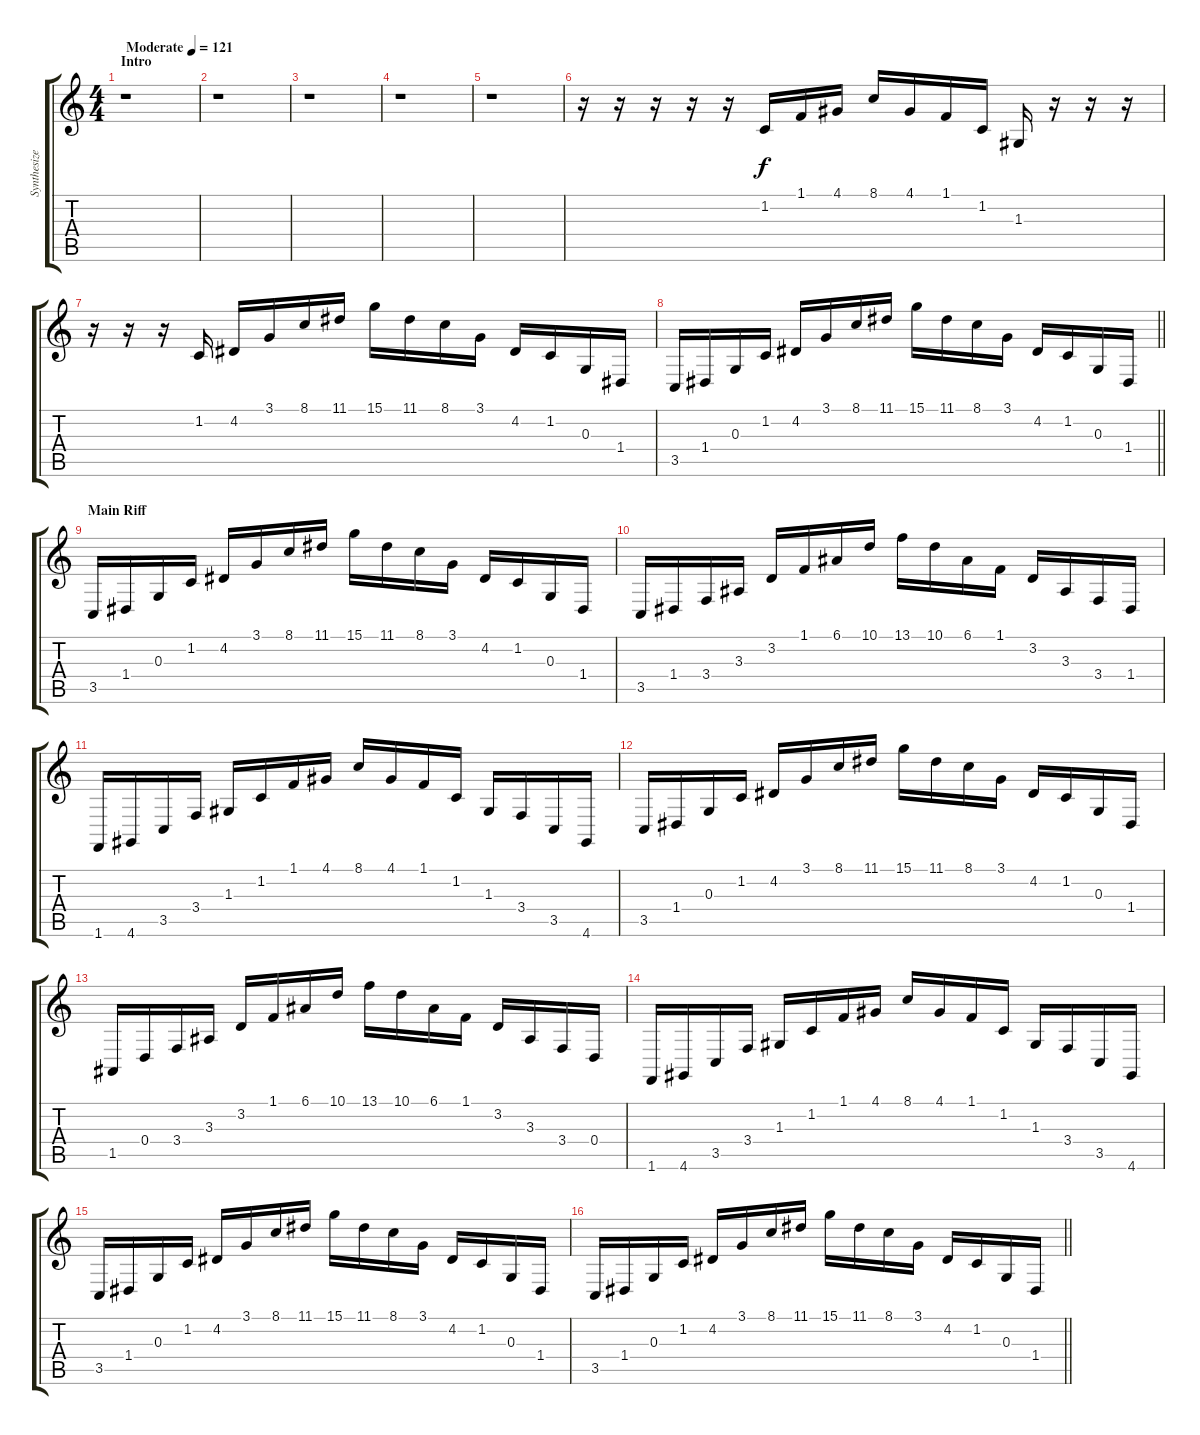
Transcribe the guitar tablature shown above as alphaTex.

\track ("Synthesizer II" "Synthesize") {instrument lead8bassandlead}
\staff {score tabs}
\tuning (E4 B3 G3 D3 A2 E2) {hide}
\ts (4 4)
\section ("" "Intro")
\tempo (121 "Moderate")
\clef g2
\ks c
r.1{dy f instrument lead8bassandlead} |
r.1 |
r.1 |
r.1 |
r.1 |
r.16 r.16 r.16 r.16 r.16 1.2.16 1.1.16 4.1.16 8.1.16 4.1.16 1.1.16 1.2.16 1.3.16 r.16 r.16 r.16 |
r.16 r.16 r.16 1.2.16 4.2.16 3.1.16 8.1.16 11.1.16 15.1.16 11.1.16 8.1.16 3.1.16 4.2.16 1.2.16 0.3.16 1.4.16 |
\barLineRight lightlight
3.5.16 1.4.16 0.3.16 1.2.16 4.2.16 3.1.16 8.1.16 11.1.16 15.1.16 11.1.16 8.1.16 3.1.16 4.2.16 1.2.16 0.3.16 1.4.16 |
\section ("" "Main Riff")
3.5.16 1.4.16 0.3.16 1.2.16 4.2.16 3.1.16 8.1.16 11.1.16 15.1.16 11.1.16 8.1.16 3.1.16 4.2.16 1.2.16 0.3.16 1.4.16 |
3.5.16 1.4.16 3.4.16 3.3.16 3.2.16 1.1.16 6.1.16 10.1.16 13.1.16 10.1.16 6.1.16 1.1.16 3.2.16 3.3.16 3.4.16 1.4.16 |
1.6.16 4.6.16 3.5.16 3.4.16 1.3.16 1.2.16 1.1.16 4.1.16 8.1.16 4.1.16 1.1.16 1.2.16 1.3.16 3.4.16 3.5.16 4.6.16 |
3.5.16 1.4.16 0.3.16 1.2.16 4.2.16 3.1.16 8.1.16 11.1.16 15.1.16 11.1.16 8.1.16 3.1.16 4.2.16 1.2.16 0.3.16 1.4.16 |
1.5.16 0.4.16 3.4.16 3.3.16 3.2.16 1.1.16 6.1.16 10.1.16 13.1.16 10.1.16 6.1.16 1.1.16 3.2.16 3.3.16 3.4.16 0.4.16 |
1.6.16 4.6.16 3.5.16 3.4.16 1.3.16 1.2.16 1.1.16 4.1.16 8.1.16 4.1.16 1.1.16 1.2.16 1.3.16 3.4.16 3.5.16 4.6.16 |
3.5.16 1.4.16 0.3.16 1.2.16 4.2.16 3.1.16 8.1.16 11.1.16 15.1.16 11.1.16 8.1.16 3.1.16 4.2.16 1.2.16 0.3.16 1.4.16 |
\barLineRight lightlight
3.5.16 1.4.16 0.3.16 1.2.16 4.2.16 3.1.16 8.1.16 11.1.16 15.1.16 11.1.16 8.1.16 3.1.16 4.2.16 1.2.16 0.3.16 1.4.16
